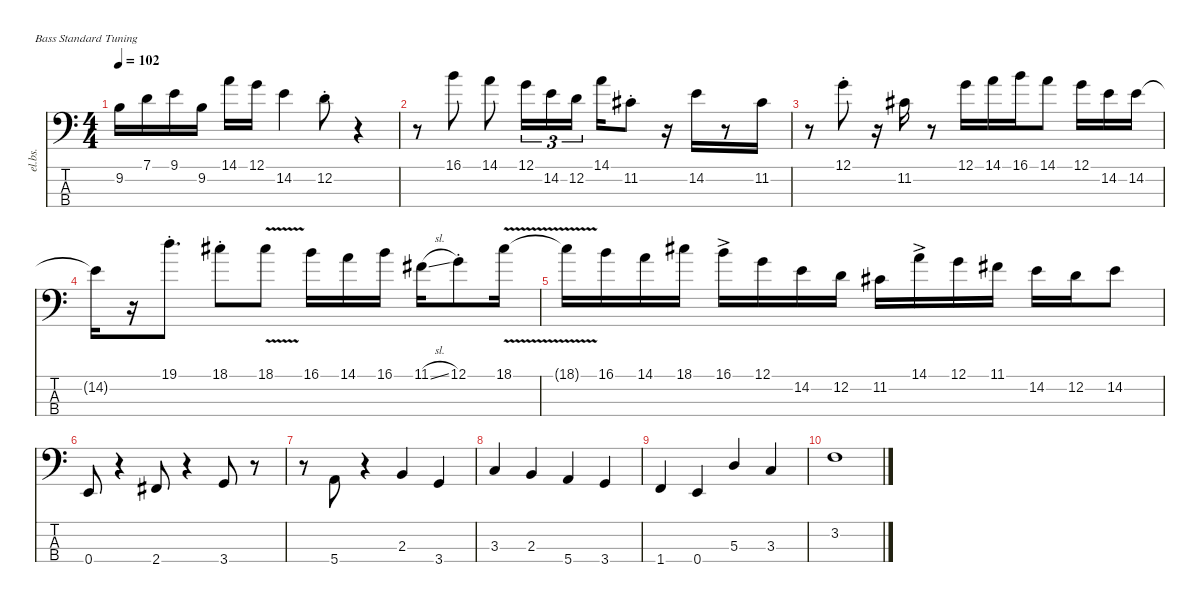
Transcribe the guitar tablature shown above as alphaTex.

\defaultSystemsLayout 4
\hideDynamics
\bracketExtendMode nobrackets
\multiBarRest
\otherSystemsTrackNameOrientation horizontal
\track ("Electric Bass" "el.bs.") {instrument electricbassfinger}
\staff {score tabs}
\tuning (G2 D2 A1 E1)
\ts (4 4)
\tempo 102
\clef f4
\ks c
9.2.16{dy mf beam Down} 7.1.16{beam Down} 9.1.16{beam Down} 9.2.16{beam Down} 14.1.16{beam Down} 12.1.16{beam Down} 14.2.4{beam Down} 12.2{st}.8{beam Down} r.4{beam Down} |
r.8{beam Down} 16.1.8{beam Down} 14.1.8{beam Down} 12.1.16{tu (3 2) beam Down} 14.2.16{tu (3 2) beam Down} 12.2.16{tu (3 2) beam Down} 14.1.16{beam Down} 11.2{st acc #}.8{beam Down} r.16{beam Down} 14.2.16{beam Down} r.8{beam Down} 11.2{acc #}.16{beam Down} |
r.8{beam Down} 12.1{st}.8{beam Down} r.16{beam Down} 11.2{acc #}.16{beam Down} r.8{beam Down} 12.1.16{beam Down} 14.1.16{beam Down} 16.1.16{beam Down} 14.1.8{beam Down} 12.1.16{beam Down} 14.2.16{beam Down} 14.2.16{beam Down} |
14.2{t}.16{beam Down} r.16{beam Down} 19.1{st}.8{d beam Down} 18.1{st acc #}.8{beam Down} 18.1{v acc #}.8{beam Down} 16.1.16{beam Down} 14.1.16{beam Down} 16.1.16{beam Down} 11.1{sl acc #}.16{beam Down} 12.1{st}.8{beam Down} 18.1{v acc #}.16{beam Down} |
18.1{v t acc #}.16{beam Down} 16.1.16{beam Down} 14.1.16{beam Down} 18.1{acc #}.16{beam Down} 16.1{ac}.16{beam Down} 12.1.16{beam Down} 14.2.16{beam Down} 12.2.16{beam Down} 11.2{acc #}.16{beam Down} 14.1{ac}.16{beam Down} 12.1.16{beam Down} 11.1{acc #}.16{beam Down} 14.2.16{beam Down} 12.2.16{beam Down} 14.2.8{beam Down} |
0.4.8{beam Up} r.4{beam Up} 2.4{acc #}.8{beam Up} r.4{beam Up} 3.4.8{beam Up} r.8{beam Up} |
r.8{beam Down} 5.4.8{beam Up} r.4{beam Up} 2.3.4{beam Up} 3.4.4{beam Up} |
3.3.4{beam Up} 2.3.4{beam Up} 5.4.4{beam Up} 3.4.4{beam Up} |
1.4.4{beam Up} 0.4.4{beam Up} 5.3.4{beam Up} 3.3.4{beam Up} |
3.2.1{beam Down}
